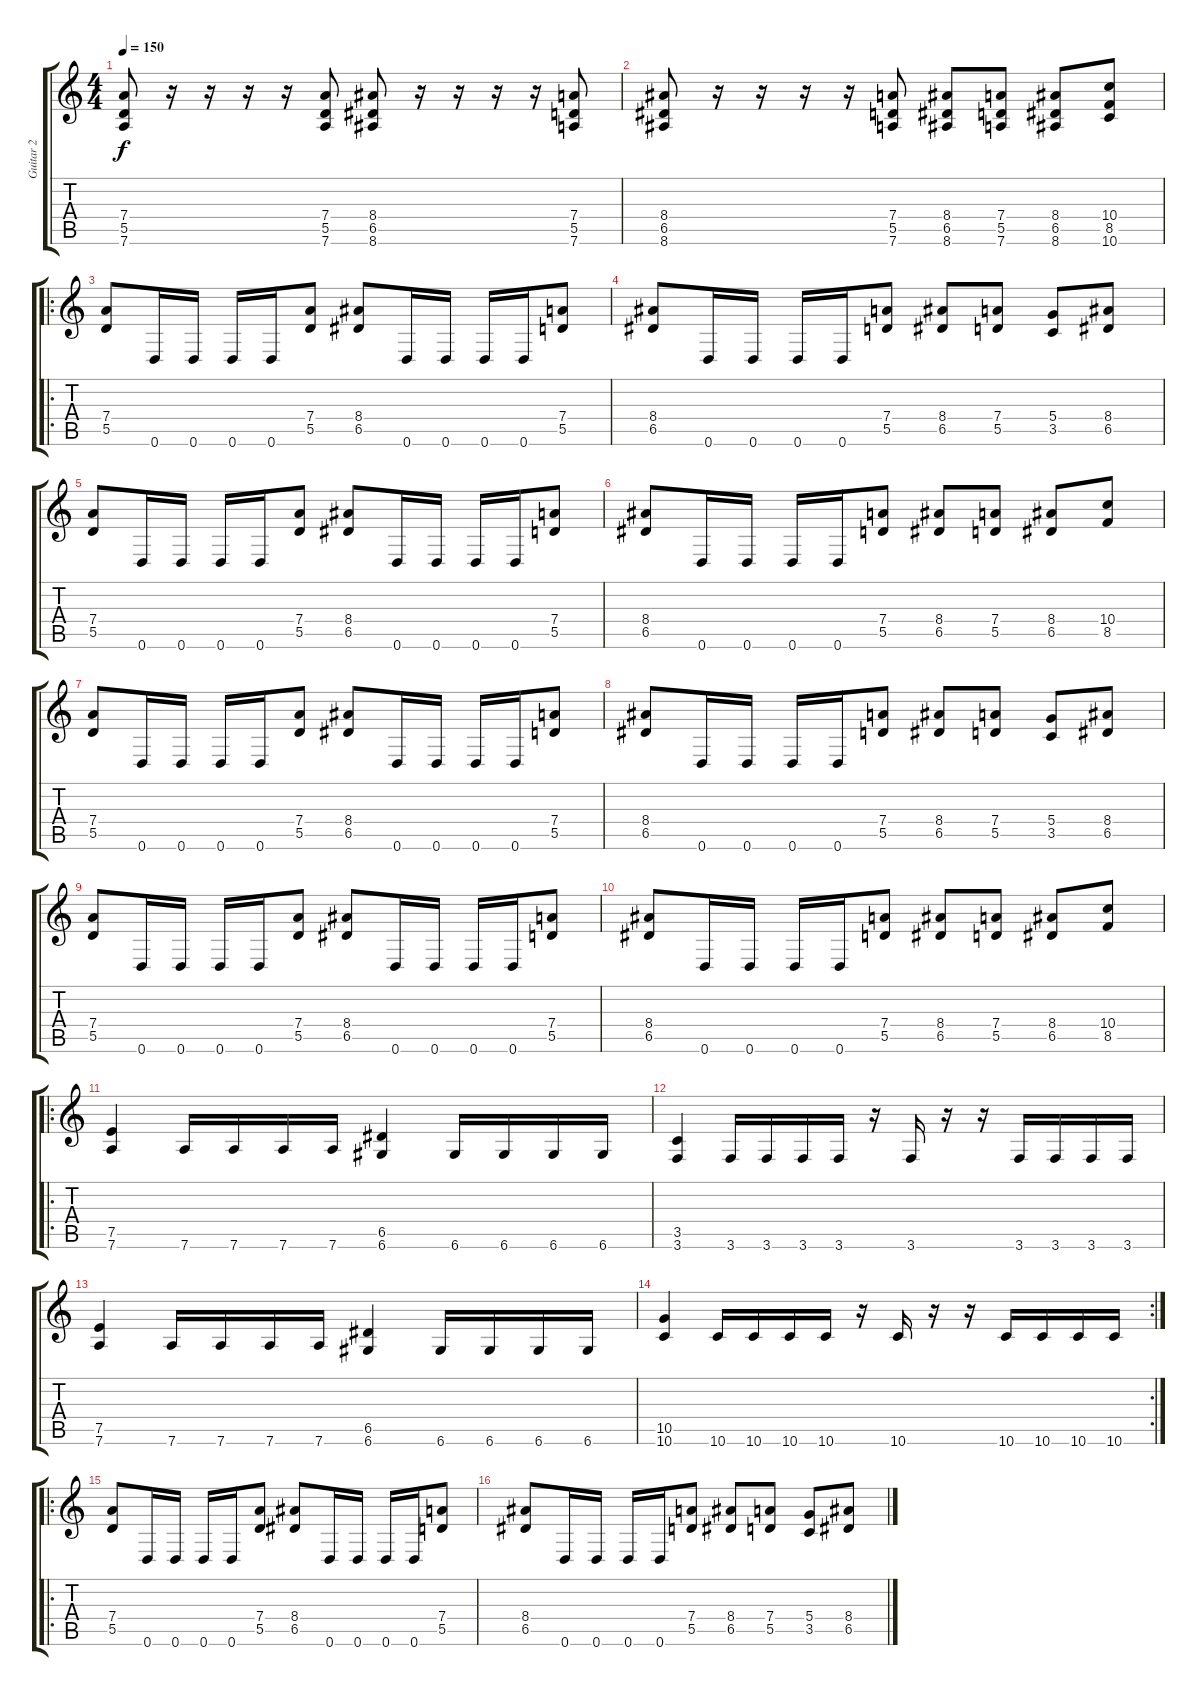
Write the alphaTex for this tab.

\track ("Guitar 2" "Guitar 2") {instrument distortionguitar}
\staff {score tabs}
\tuning (E4 B3 G3 D3 A2 D2) {hide}
\ts (4 4)
\tempo 150
\clef g2
\ks c
(7.4 5.5 7.6).8{dy f} r.16 r.16 r.16 r.16 (7.4 5.5 7.6).8 (8.4 6.5 8.6).8 r.16 r.16 r.16 r.16 (7.4 5.5 7.6).8 |
(8.4 6.5 8.6).8 r.16 r.16 r.16 r.16 (7.4 5.5 7.6).8 (8.4 6.5 8.6).8 (7.4 5.5 7.6).8 (8.4 6.5 8.6).8 (10.4 8.5 10.6).8 |
\ro
(7.4 5.5).8 0.6.16 0.6.16 0.6.16 0.6.16 (7.4 5.5).8 (8.4 6.5).8 0.6.16 0.6.16 0.6.16 0.6.16 (7.4 5.5).8 |
(8.4 6.5).8 0.6.16 0.6.16 0.6.16 0.6.16 (7.4 5.5).8 (8.4 6.5).8 (7.4 5.5).8 (5.4 3.5).8 (8.4 6.5).8 |
(7.4 5.5).8 0.6.16 0.6.16 0.6.16 0.6.16 (7.4 5.5).8 (8.4 6.5).8 0.6.16 0.6.16 0.6.16 0.6.16 (7.4 5.5).8 |
(8.4 6.5).8 0.6.16 0.6.16 0.6.16 0.6.16 (7.4 5.5).8 (8.4 6.5).8 (7.4 5.5).8 (8.4 6.5).8 (10.4 8.5).8 |
(7.4 5.5).8 0.6.16 0.6.16 0.6.16 0.6.16 (7.4 5.5).8 (8.4 6.5).8 0.6.16 0.6.16 0.6.16 0.6.16 (7.4 5.5).8 |
(8.4 6.5).8 0.6.16 0.6.16 0.6.16 0.6.16 (7.4 5.5).8 (8.4 6.5).8 (7.4 5.5).8 (5.4 3.5).8 (8.4 6.5).8 |
(7.4 5.5).8 0.6.16 0.6.16 0.6.16 0.6.16 (7.4 5.5).8 (8.4 6.5).8 0.6.16 0.6.16 0.6.16 0.6.16 (7.4 5.5).8 |
(8.4 6.5).8 0.6.16 0.6.16 0.6.16 0.6.16 (7.4 5.5).8 (8.4 6.5).8 (7.4 5.5).8 (8.4 6.5).8 (10.4 8.5).8 |
\ro
(7.5 7.6).4 7.6.16 7.6.16 7.6.16 7.6.16 (6.5 6.6).4 6.6.16 6.6.16 6.6.16 6.6.16 |
(3.5 3.6).4 3.6.16 3.6.16 3.6.16 3.6.16 r.16 3.6.16 r.16 r.16 3.6.16 3.6.16 3.6.16 3.6.16 |
(7.5 7.6).4 7.6.16 7.6.16 7.6.16 7.6.16 (6.5 6.6).4 6.6.16 6.6.16 6.6.16 6.6.16 |
\rc 2
(10.5 10.6).4 10.6.16 10.6.16 10.6.16 10.6.16 r.16 10.6.16 r.16 r.16 10.6.16 10.6.16 10.6.16 10.6.16 |
\ro
(7.4 5.5).8 0.6.16 0.6.16 0.6.16 0.6.16 (7.4 5.5).8 (8.4 6.5).8 0.6.16 0.6.16 0.6.16 0.6.16 (7.4 5.5).8 |
(8.4 6.5).8 0.6.16 0.6.16 0.6.16 0.6.16 (7.4 5.5).8 (8.4 6.5).8 (7.4 5.5).8 (5.4 3.5).8 (8.4 6.5).8
